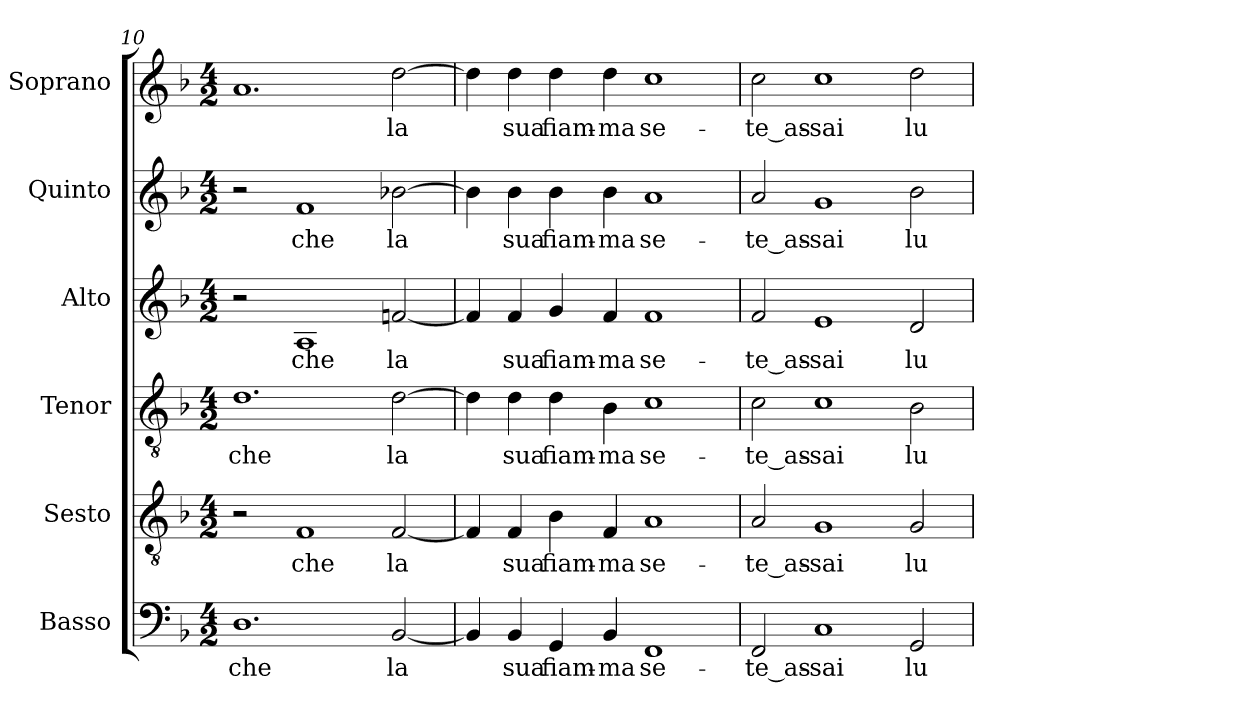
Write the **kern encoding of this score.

**kern	**text	**kern	**text	**kern	**text	**kern	**text	**kern	**text	**kern	**text
*part6	*part6	*part5	*part5	*part4	*part4	*part3	*part3	*part2	*part2	*part1	*part1
*staff6	*staff6	*staff5	*staff5	*staff4	*staff4	*staff3	*staff3	*staff2	*staff2	*staff1	*staff1
*I"Basso	*	*I"Sesto	*	*I"Tenor	*	*I"Alto	*	*I"Quinto	*	*I"Soprano	*
*	*	*I'T.	*	*I'T.	*	*I'A.	*	*	*	*I'Sop.	*
*clefF4	*	*clefGv2	*	*clefGv2	*	*clefG2	*	*clefG2	*	*clefG2	*
*	*	*ITrd7c12	*	*ITrd7c12	*	*	*	*	*	*	*
*k[b-]	*	*k[b-]	*	*k[b-]	*	*k[b-]	*	*k[b-]	*	*k[b-]	*
*F:	*	*F:	*	*F:	*	*F:	*	*F:	*	*F:	*
*M4/2	*	*M4/2	*	*M4/2	*	*M4/2	*	*M4/2	*	*M4/2	*
=10	=10	=10	=10	=10	=10	=10	=10	=10	=10	=10	=10
!	!LO:LY:b:color=#000000	!	!	!	!	!	!	!	!	!	!
!	!	!	!	!	!LO:LY:b:color=#000000	!	!	!	!	!	!
1.Di	che	2r	.	1.Di	che	2r	.	2r	.	1.ai	.
!	!	!	!LO:LY:b:color=#000000	!	!	!	!	!	!	!	!
!	!	!	!	!	!	!	!LO:LY:b:color=#000000	!	!	!	!
!	!	!	!	!	!	!	!	!	!LO:LY:b:color=#000000	!	!
.	.	1FFi	che	.	.	1Ai	che	1fi	che	.	.
!	!LO:LY:b:color=#000000	!	!	!	!	!	!	!	!	!	!
!	!	!	!LO:LY:b:color=#000000	!	!	!	!	!	!	!	!
!	!	!	!	!	!LO:LY:b:color=#000000	!	!	!	!	!	!
!	!	!	!	!	!	!	!LO:LY:b:color=#000000	!	!	!	!
!	!	!	!	!	!	!	!	!	!LO:LY:b:color=#000000	!	!
!	!	!	!	!	!	!	!	!	!	!	!LO:LY:b:color=#000000
[2BB-i/	la	[2FFi/	la	[2Di\	la	[2fni/	la	[2b-Xi\	la	[2ddi\	la
=11	=11	=11	=11	=11	=11	=11	=11	=11	=11	=11	=11
4BB-i/]	.	4FFi/]	.	4Di\]	.	4fi/]	.	4b-i\]	.	4ddi\]	.
!	!LO:LY:b:color=#000000	!	!	!	!	!	!	!	!	!	!
!	!	!	!LO:LY:b:color=#000000	!	!	!	!	!	!	!	!
!	!	!	!	!	!LO:LY:b:color=#000000	!	!	!	!	!	!
!	!	!	!	!	!	!	!LO:LY:b:color=#000000	!	!	!	!
!	!	!	!	!	!	!	!	!	!LO:LY:b:color=#000000	!	!
!	!	!	!	!	!	!	!	!	!	!	!LO:LY:b:color=#000000
4BB-i/	sua	4FFi/	sua	4Di\	sua	4fi/	sua	4b-i\	sua	4ddi\	sua
!	!LO:LY:b:color=#000000	!	!	!	!	!	!	!	!	!	!
!	!	!	!LO:LY:b:color=#000000	!	!	!	!	!	!	!	!
!	!	!	!	!	!LO:LY:b:color=#000000	!	!	!	!	!	!
!	!	!	!	!	!	!	!LO:LY:b:color=#000000	!	!	!	!
!	!	!	!	!	!	!	!	!	!LO:LY:b:color=#000000	!	!
!	!	!	!	!	!	!	!	!	!	!	!LO:LY:b:color=#000000
4GGi/	fiam-	4BB-i\	fiam-	4Di\	fiam-	4gi/	fiam-	4b-i\	fiam-	4ddi\	fiam-
!	!LO:LY:b:color=#000000	!	!	!	!	!	!	!	!	!	!
!	!	!	!LO:LY:b:color=#000000	!	!	!	!	!	!	!	!
!	!	!	!	!	!LO:LY:b:color=#000000	!	!	!	!	!	!
!	!	!	!	!	!	!	!LO:LY:b:color=#000000	!	!	!	!
!	!	!	!	!	!	!	!	!	!LO:LY:b:color=#000000	!	!
!	!	!	!	!	!	!	!	!	!	!	!LO:LY:b:color=#000000
4BB-i/	-ma	4FFi/	-ma	4BB-i\	-ma	4fi/	-ma	4b-i\	-ma	4ddi\	-ma
!	!LO:LY:b:color=#000000	!	!	!	!	!	!	!	!	!	!
!	!	!	!LO:LY:b:color=#000000	!	!	!	!	!	!	!	!
!	!	!	!	!	!LO:LY:b:color=#000000	!	!	!	!	!	!
!	!	!	!	!	!	!	!LO:LY:b:color=#000000	!	!	!	!
!	!	!	!	!	!	!	!	!	!LO:LY:b:color=#000000	!	!
!	!	!	!	!	!	!	!	!	!	!	!LO:LY:b:color=#000000
1FFi	se-	1AAi	se-	1Ci	se-	1fi	se-	1ai	se-	1cci	se-
=12	=12	=12	=12	=12	=12	=12	=12	=12	=12	=12	=12
!	!LO:LY:b:color=#000000	!	!	!	!	!	!	!	!	!	!
!	!	!	!LO:LY:b:color=#000000	!	!	!	!	!	!	!	!
!	!	!	!	!	!LO:LY:b:color=#000000	!	!	!	!	!	!
!	!	!	!	!	!	!	!LO:LY:b:color=#000000	!	!	!	!
!	!	!	!	!	!	!	!	!	!LO:LY:b:color=#000000	!	!
!	!	!	!	!	!	!	!	!	!	!	!LO:LY:b:color=#000000
2FFi/	-te_as-	2AAi/	-te_as-	2Ci\	-te_as-	2fi/	-te_as-	2ai/	-te_as-	2cci\	-te_as-
!	!LO:LY:b:color=#000000	!	!	!	!	!	!	!	!	!	!
!	!	!	!LO:LY:b:color=#000000	!	!	!	!	!	!	!	!
!	!	!	!	!	!LO:LY:b:color=#000000	!	!	!	!	!	!
!	!	!	!	!	!	!	!LO:LY:b:color=#000000	!	!	!	!
!	!	!	!	!	!	!	!	!	!LO:LY:b:color=#000000	!	!
!	!	!	!	!	!	!	!	!	!	!	!LO:LY:b:color=#000000
1Ci	-sai	1GGi	-sai	1Ci	-sai	1ei	-sai	1gi	-sai	1cci	-sai
!	!LO:LY:b:color=#000000	!	!	!	!	!	!	!	!	!	!
!	!	!	!LO:LY:b:color=#000000	!	!	!	!	!	!	!	!
!	!	!	!	!	!LO:LY:b:color=#000000	!	!	!	!	!	!
!	!	!	!	!	!	!	!LO:LY:b:color=#000000	!	!	!	!
!	!	!	!	!	!	!	!	!	!LO:LY:b:color=#000000	!	!
!	!	!	!	!	!	!	!	!	!	!	!LO:LY:b:color=#000000
2GGi/	lu-	2GGi/	lu-	2BB-i\	lu-	2di/	lu-	2b-i\	lu-	2ddi\	lu-
=	=	=	=	=	=	=	=	=	=	=	=
*-	*-	*-	*-	*-	*-	*-	*-	*-	*-	*-	*-
